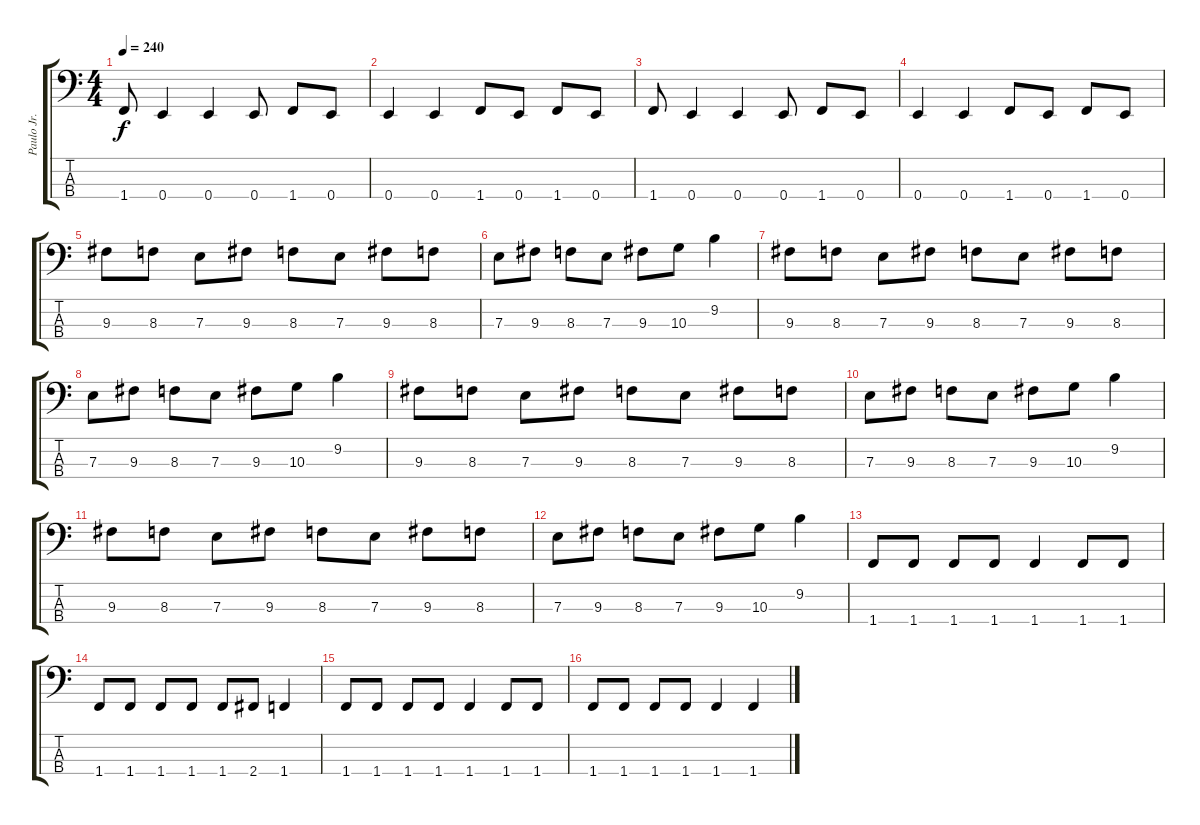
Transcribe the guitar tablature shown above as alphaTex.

\track ("Paulo Jr." "Paulo Jr.") {instrument electricbasspick}
\staff {score tabs}
\tuning (G2 D2 A1 E1) {hide}
\ts (4 4)
\tempo 240
\clef f4
\ks c
1.4.8{dy f} 0.4.4 0.4.4 0.4.8 1.4.8 0.4.8 |
0.4.4 0.4.4 1.4.8 0.4.8 1.4.8 0.4.8 |
1.4.8 0.4.4 0.4.4 0.4.8 1.4.8 0.4.8 |
0.4.4 0.4.4 1.4.8 0.4.8 1.4.8 0.4.8 |
\section ("" "")
9.3.8 8.3.8 7.3.8 9.3.8 8.3.8 7.3.8 9.3.8 8.3.8 |
7.3.8 9.3.8 8.3.8 7.3.8 9.3.8 10.3.8 9.2.4 |
9.3.8 8.3.8 7.3.8 9.3.8 8.3.8 7.3.8 9.3.8 8.3.8 |
7.3.8 9.3.8 8.3.8 7.3.8 9.3.8 10.3.8 9.2.4 |
9.3.8 8.3.8 7.3.8 9.3.8 8.3.8 7.3.8 9.3.8 8.3.8 |
7.3.8 9.3.8 8.3.8 7.3.8 9.3.8 10.3.8 9.2.4 |
9.3.8 8.3.8 7.3.8 9.3.8 8.3.8 7.3.8 9.3.8 8.3.8 |
7.3.8 9.3.8 8.3.8 7.3.8 9.3.8 10.3.8 9.2.4 |
\section ("" "")
1.4.8 1.4.8 1.4.8 1.4.8 1.4.4 1.4.8 1.4.8 |
1.4.8 1.4.8 1.4.8 1.4.8 1.4.8 2.4.8 1.4.4 |
1.4.8 1.4.8 1.4.8 1.4.8 1.4.4 1.4.8 1.4.8 |
1.4.8 1.4.8 1.4.8 1.4.8 1.4.4 1.4.4
